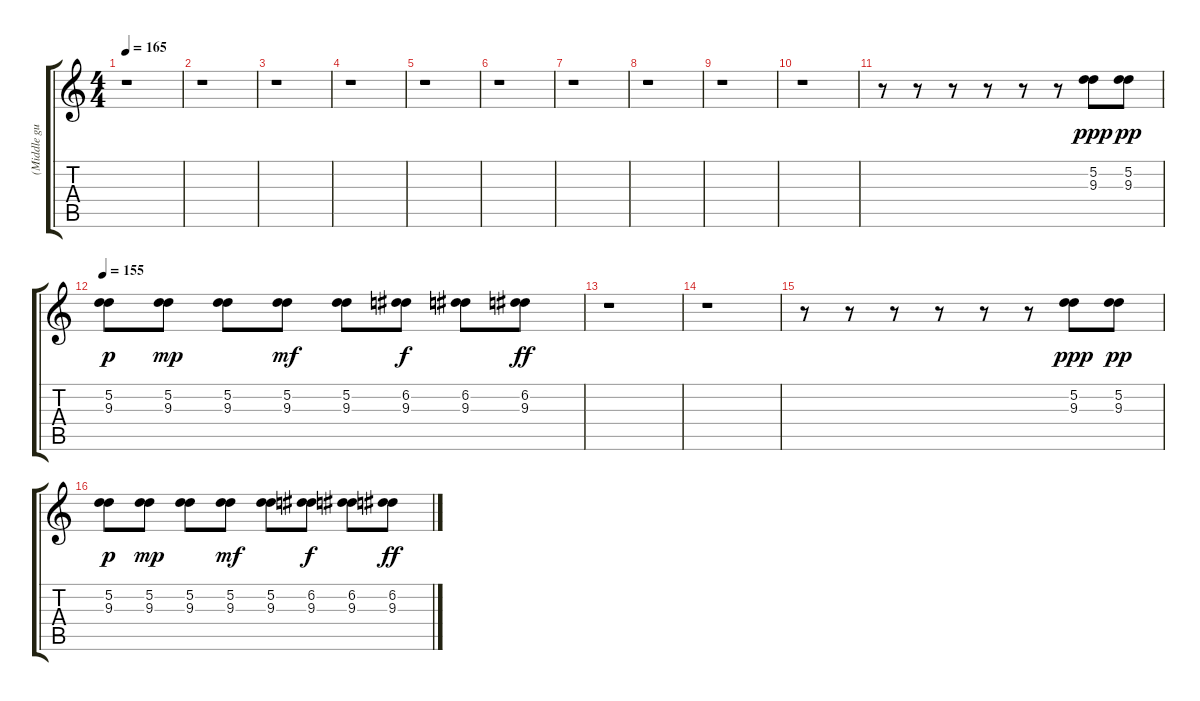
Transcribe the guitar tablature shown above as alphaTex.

\track ("(Middle guitar)" "(Middle gu") {instrument distortionguitar}
\staff {score tabs}
\tuning (D4 A3 F3 C3 G2 C2) {hide}
\ts (4 4)
\tempo 165
\clef g2
\ks c
r.1{dy ppp} |
r.1 |
r.1 |
r.1 |
r.1 |
r.1 |
r.1 |
r.1 |
r.1 |
r.1 |
r.8 r.8 r.8 r.8 r.8 r.8 (5.2 9.3).8 (5.2 9.3).8{dy pp} |
\tempo 155
(5.2 9.3).8{dy p} (5.2 9.3).8{dy mp} (5.2 9.3).8 (5.2 9.3).8{dy mf} (5.2 9.3).8 (6.2 9.3).8{dy f} (6.2 9.3).8 (6.2 9.3).8{dy ff} |
r.1 |
r.1 |
r.8 r.8 r.8 r.8 r.8 r.8 (5.2 9.3).8{dy ppp} (5.2 9.3).8{dy pp} |
(5.2 9.3).8{dy p} (5.2 9.3).8{dy mp} (5.2 9.3).8 (5.2 9.3).8{dy mf} (5.2 9.3).8 (6.2 9.3).8{dy f} (6.2 9.3).8 (6.2 9.3).8{dy ff}
